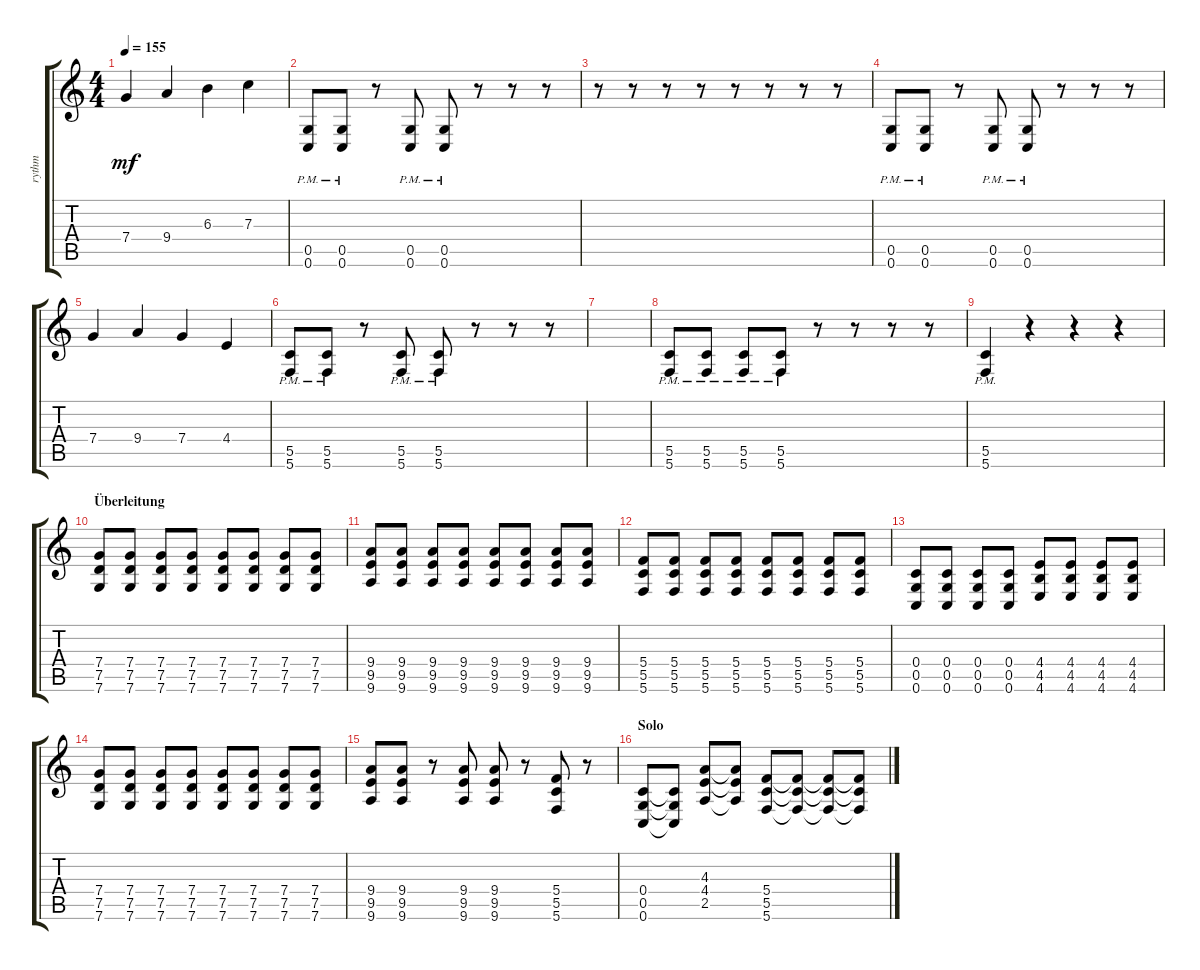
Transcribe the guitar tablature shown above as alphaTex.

\track ("rythm" "rythm") {instrument distortionguitar}
\staff {score tabs}
\tuning (D4 A3 F3 C3 G2 C2) {hide}
\ts (4 4)
\tempo 155
\clef g2
\ks c
7.4.4{dy mf} 9.4.4 6.3.4 7.3.4 |
(0.5{pm} 0.6{pm}).8 (0.5{pm} 0.6{pm}).8 r.8 (0.5{pm} 0.6{pm}).8 (0.5{pm} 0.6{pm}).8 r.8 r.8 r.8 |
r.8 r.8 r.8 r.8 r.8 r.8 r.8 r.8 |
(0.5{pm} 0.6{pm}).8 (0.5{pm} 0.6{pm}).8 r.8 (0.5{pm} 0.6{pm}).8 (0.5{pm} 0.6{pm}).8 r.8 r.8 r.8 |
7.4.4 9.4.4 7.4.4 4.4.4 |
(5.5{pm} 5.6{pm}).8 (5.5{pm} 5.6{pm}).8 r.8 (5.5{pm} 5.6{pm}).8 (5.5{pm} 5.6{pm}).8 r.8 r.8 r.8 |
|
(5.5{pm} 5.6{pm}).8 (5.5{pm} 5.6{pm}).8 (5.5{pm} 5.6{pm}).8 (5.5{pm} 5.6{pm}).8 r.8 r.8 r.8 r.8 |
(5.5{pm} 5.6{pm}).4 r.4 r.4 r.4 |
\section ("" "Überleitung")
(7.4 7.5 7.6).8 (7.4 7.5 7.6).8 (7.4 7.5 7.6).8 (7.4 7.5 7.6).8 (7.4 7.5 7.6).8 (7.4 7.5 7.6).8 (7.4 7.5 7.6).8 (7.4 7.5 7.6).8 |
(9.4 9.5 9.6).8 (9.4 9.5 9.6).8 (9.4 9.5 9.6).8 (9.4 9.5 9.6).8 (9.4 9.5 9.6).8 (9.4 9.5 9.6).8 (9.4 9.5 9.6).8 (9.4 9.5 9.6).8 |
(5.4 5.5 5.6).8 (5.4 5.5 5.6).8 (5.4 5.5 5.6).8 (5.4 5.5 5.6).8 (5.4 5.5 5.6).8 (5.4 5.5 5.6).8 (5.4 5.5 5.6).8 (5.4 5.5 5.6).8 |
(0.4 0.5 0.6).8 (0.4 0.5 0.6).8 (0.4 0.5 0.6).8 (0.4 0.5 0.6).8 (4.4 4.5 4.6).8 (4.4 4.5 4.6).8 (4.4 4.5 4.6).8 (4.4 4.5 4.6).8 |
(7.4 7.5 7.6).8 (7.4 7.5 7.6).8 (7.4 7.5 7.6).8 (7.4 7.5 7.6).8 (7.4 7.5 7.6).8 (7.4 7.5 7.6).8 (7.4 7.5 7.6).8 (7.4 7.5 7.6).8 |
(9.4 9.5 9.6).8 (9.4 9.5 9.6).8 r.8 (9.4 9.5 9.6).8 (9.4 9.5 9.6).8 r.8 (5.4 5.5 5.6).8 r.8 |
\section ("" "Solo")
(0.4 0.5 0.6).8 (0.4{t} 0.5{t} 0.6{t}).8 (4.3 4.4 2.5).8 (4.3{t} 4.4{t} 2.5{t}).8 (5.4 5.5 5.6).8 (5.4{t} 5.5{t} 5.6{t}).8 (5.4{t} 5.5{t} 5.6{t}).8 (5.4{t} 5.5{t} 5.6{t}).8
